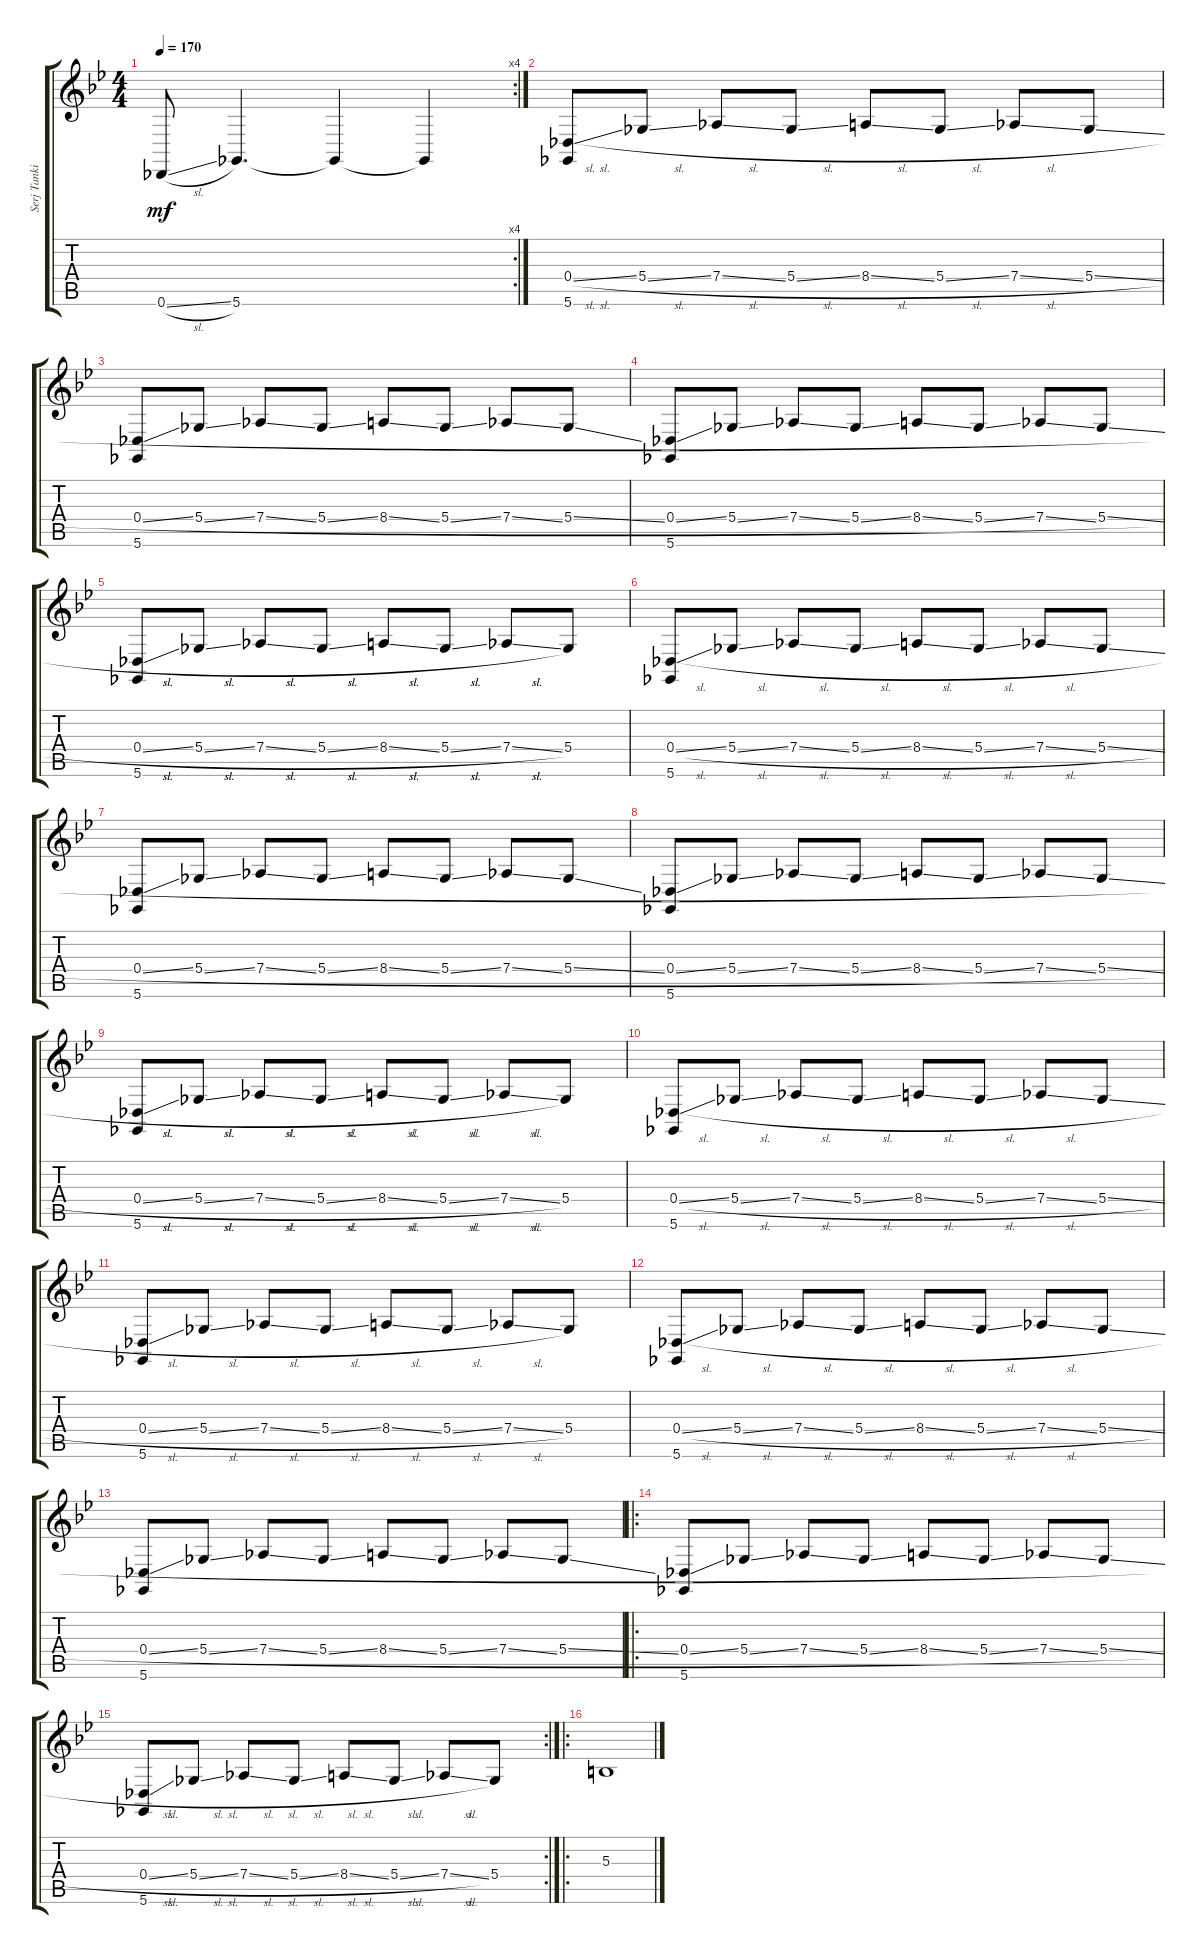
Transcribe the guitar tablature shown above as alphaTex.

\track ("Serj Tankian" "Serj Tanki") {instrument lead2sawtooth}
\staff {score tabs}
\tuning (Eb4 Bb3 Gb3 Db3 Ab2 Db2) {hide}
\rc 4
\ts (4 4)
\tempo 170
\clef g2
\ks gminor
0.6{sl}.8{dy mf instrument lead2sawtooth} 5.6.4{d} 5.6{t}.4 5.6{t}.4 |
(0.4{sl} 5.6).8 5.4{sl}.8 7.4{sl}.8 5.4{sl}.8 8.4{sl}.8 5.4{sl}.8 7.4{sl}.8 5.4{sl}.8 |
(0.4{sl} 5.6).8 5.4{sl}.8 7.4{sl}.8 5.4{sl}.8 8.4{sl}.8 5.4{sl}.8 7.4{sl}.8 5.4{sl}.8 |
(0.4{sl} 5.6).8 5.4{sl}.8 7.4{sl}.8 5.4{sl}.8 8.4{sl}.8 5.4{sl}.8 7.4{sl}.8 5.4{sl}.8 |
(0.4{sl} 5.6).8 5.4{sl}.8 7.4{sl}.8 5.4{sl}.8 8.4{sl}.8 5.4{sl}.8 7.4{sl}.8 5.4.8 |
(0.4{sl} 5.6).8 5.4{sl}.8 7.4{sl}.8 5.4{sl}.8 8.4{sl}.8 5.4{sl}.8 7.4{sl}.8 5.4{sl}.8 |
(0.4{sl} 5.6).8 5.4{sl}.8 7.4{sl}.8 5.4{sl}.8 8.4{sl}.8 5.4{sl}.8 7.4{sl}.8 5.4{sl}.8 |
(0.4{sl} 5.6).8 5.4{sl}.8 7.4{sl}.8 5.4{sl}.8 8.4{sl}.8 5.4{sl}.8 7.4{sl}.8 5.4{sl}.8 |
(0.4{sl} 5.6).8 5.4{sl}.8 7.4{sl}.8 5.4{sl}.8 8.4{sl}.8 5.4{sl}.8 7.4{sl}.8 5.4.8 |
(0.4{sl} 5.6).8 5.4{sl}.8 7.4{sl}.8 5.4{sl}.8 8.4{sl}.8 5.4{sl}.8 7.4{sl}.8 5.4{sl}.8 |
(0.4{sl} 5.6).8 5.4{sl}.8 7.4{sl}.8 5.4{sl}.8 8.4{sl}.8 5.4{sl}.8 7.4{sl}.8 5.4.8 |
(0.4{sl} 5.6).8 5.4{sl}.8 7.4{sl}.8 5.4{sl}.8 8.4{sl}.8 5.4{sl}.8 7.4{sl}.8 5.4{sl}.8 |
(0.4{sl} 5.6).8 5.4{sl}.8 7.4{sl}.8 5.4{sl}.8 8.4{sl}.8 5.4{sl}.8 7.4{sl}.8 5.4{sl}.8 |
\ro
(0.4{sl} 5.6).8 5.4{sl}.8 7.4{sl}.8 5.4{sl}.8 8.4{sl}.8 5.4{sl}.8 7.4{sl}.8 5.4{sl}.8 |
\rc 2
(0.4{sl} 5.6).8 5.4{sl}.8 7.4{sl}.8 5.4{sl}.8 8.4{sl}.8 5.4{sl}.8 7.4{sl}.8 5.4.8 |
\ro
5.3.1{instrument synthstrings1}
